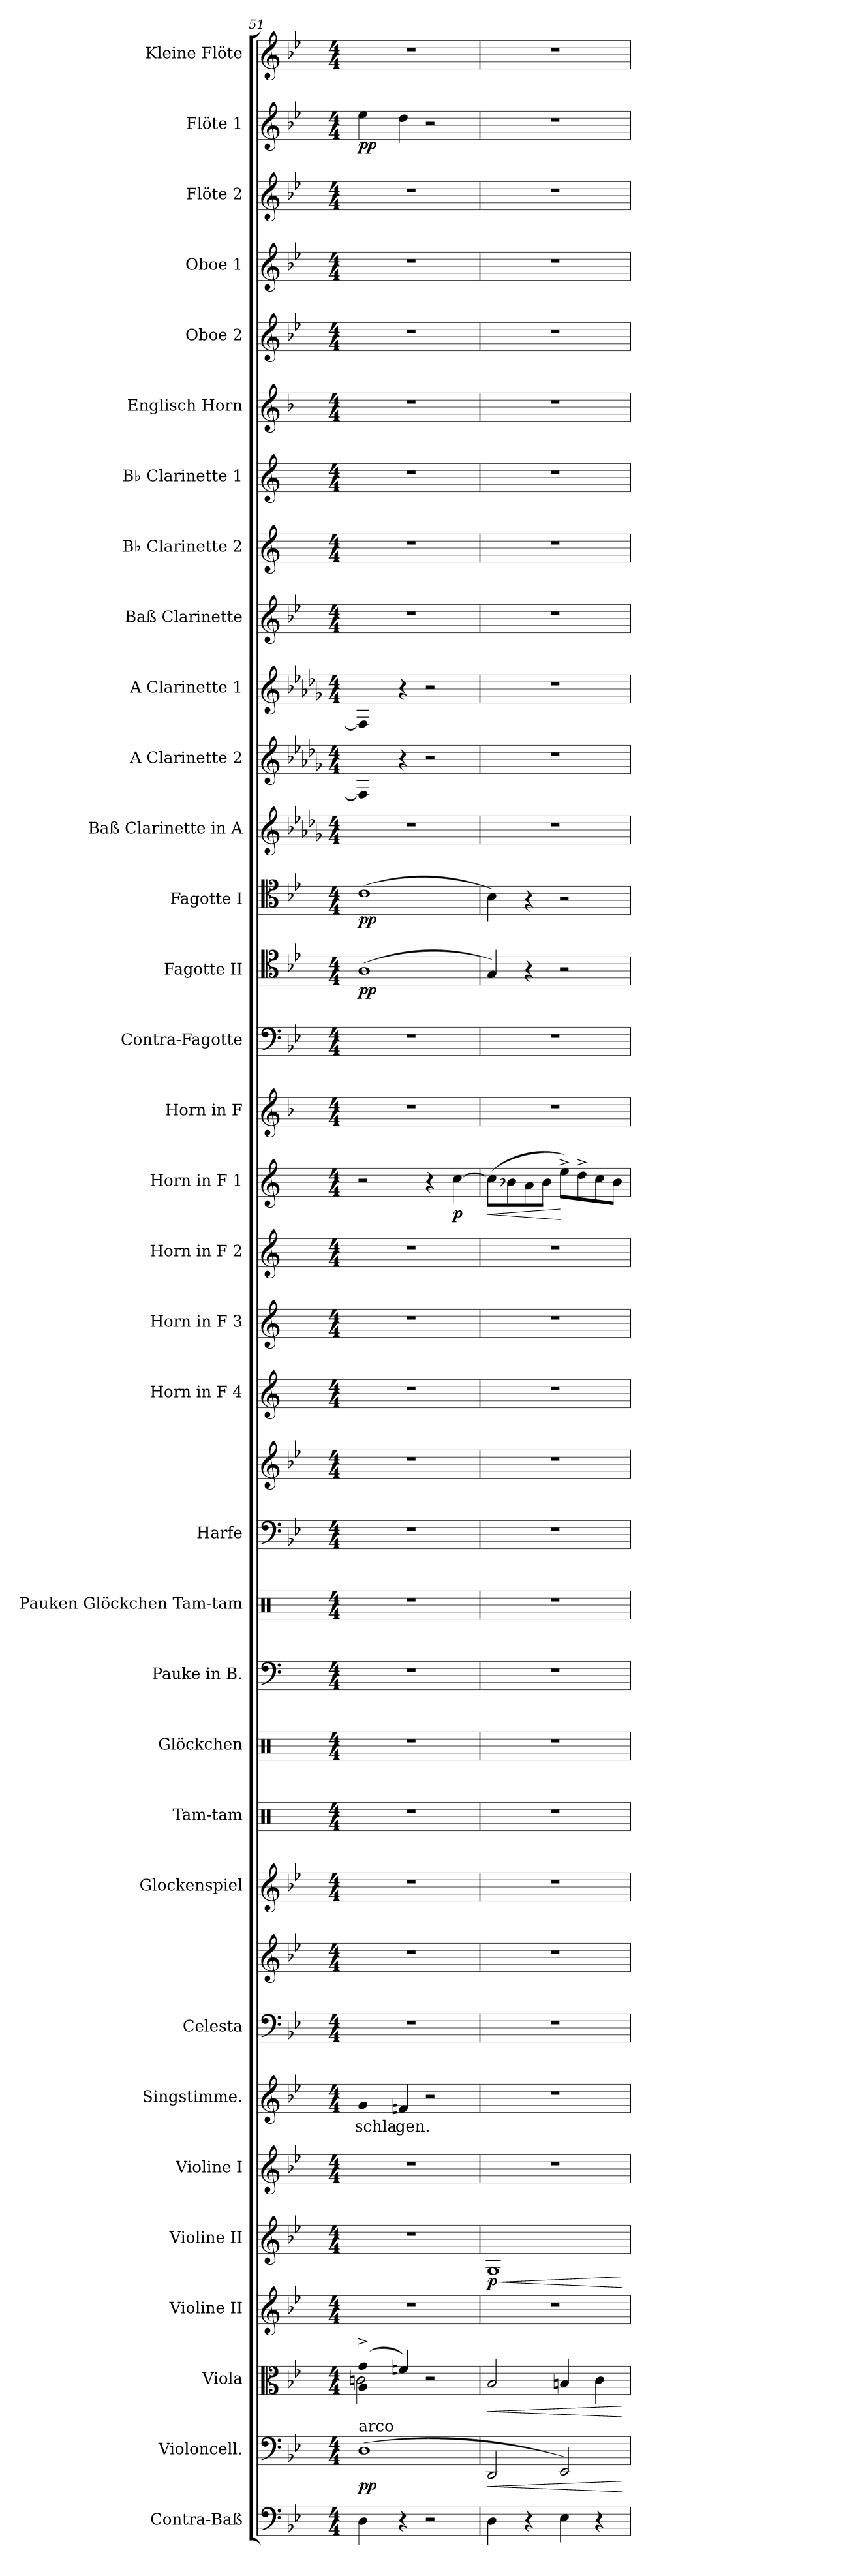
**kern	**kern	**dynam	**kern	**dynam	**kern	**kern	**dynam	**kern	**kern	**text	**kern	**kern	**kern	**kern	**kern	**kern	**kern	**kern	**kern	**kern	**kern	**kern	**kern	**dynam	**kern	**kern	**kern	**dynam	**kern	**dynam	**kern	**kern	**kern	**kern	**kern	**kern	**kern	**kern	**kern	**kern	**kern	**dynam	**kern
*part34	*part33	*part33	*part32	*part32	*part31	*part30	*part30	*part29	*part28	*part28	*part27	*part27	*part26	*part25	*part24	*part23	*part22	*part21	*part21	*part20	*part19	*part18	*part17	*part17	*part16	*part15	*part14	*part14	*part13	*part13	*part12	*part11	*part10	*part9	*part8	*part7	*part6	*part5	*part4	*part3	*part2	*part2	*part1
*staff36	*staff35	*staff35	*staff34	*staff34	*staff33	*staff32	*staff32	*staff31	*staff30	*staff30	*staff29	*staff28	*staff27	*staff26	*staff25	*staff24	*staff23	*staff22	*staff21	*staff20	*staff19	*staff18	*staff17	*staff17	*staff16	*staff15	*staff14	*staff14	*staff13	*staff13	*staff12	*staff11	*staff10	*staff9	*staff8	*staff7	*staff6	*staff5	*staff4	*staff3	*staff2	*staff2	*staff1
*I"Contra-Baß	*I"Violoncell.	*	*I"Viola	*	*I"Violine II	*I"Violine II	*	*I"Violine I	*I"Singstimme.	*	*I"Celesta	*	*I"Glockenspiel	*I"Tam-tam	*I"Glöckchen	*I"Pauke in B.	*I"Pauken  Glöckchen Tam-tam	*I"Harfe	*	*I"Horn in F 4	*I"Horn in F 3	*I"Horn in F 2	*I"Horn in F 1	*	*I"Horn in F	*I"Contra-Fagotte	*I"Fagotte II	*	*I"Fagotte I	*	*I"Baß Clarinette in A	*I"A Clarinette 2	*I"A Clarinette 1	*I"Baß Clarinette	*I"B♭ Clarinette 2	*I"B♭ Clarinette 1	*I"Englisch Horn	*I"Oboe 2	*I"Oboe 1	*I"Flöte 2	*I"Flöte 1	*	*I"Kleine Flöte
*I'C.-B.	*I'Vc.	*	*I'Vla.	*	*I'Vln. II	*I'Vln. II	*	*I'Vln. I	*I'Sgst.	*	*I'Cel.	*	*I'Glk.	*I'Tam-tam	*I'Gl.	*I'Pauke	*I'Tam-tam	*I'Hfe.	*	*I'Hn. 4	*I'Hn. 3	*I'Hn. 2	*I'Hn. 1	*	*	*I'C.-Fg.	*I'Fg. II	*	*I'Fg. I	*	*	*I'A Cl. 2	*I'A Cl. 1	*I'B. Cl.	*I'B♭ Cl. 2	*I'B♭ Cl. 1	*I'E. H.	*I'Ob. 2	*I'Ob. 1	*I'Fl. 2	*I'Fl. 1	*	*I'Kl. Fl.
*clefF4	*clefF4	*	*clefC3	*	*clefG2	*clefG2	*	*clefG2	*clefG2	*	*clefF4	*clefG2	*clefG2	*clefX	*clefX	*clefF4	*clefX	*clefF4	*clefG2	*clefG2	*clefG2	*clefG2	*clefG2	*	*clefG2	*clefF4	*clefC4	*	*clefC4	*	*clefG2	*clefG2	*clefG2	*clefG2	*clefG2	*clefG2	*clefG2	*clefG2	*clefG2	*clefG2	*clefG2	*	*clefG2
*ITrd7c12	*	*	*	*	*	*	*	*	*	*	*ITrd-7c-12	*ITrd-7c-12	*ITrd-14c-24	*	*	*	*	*	*	*ITrd4c7	*ITrd4c7	*ITrd4c7	*ITrd4c7	*	*ITrd4c7	*ITrd7c12	*	*	*	*	*ITrd2c3	*ITrd2c3	*ITrd2c3	*ITrd8c14	*ITrd1c2	*ITrd1c2	*ITrd4c7	*	*	*	*	*	*ITrd-7c-12
*k[b-e-]	*k[b-e-]	*	*k[b-e-]	*	*k[b-e-]	*k[b-e-]	*	*k[b-e-]	*k[b-e-]	*	*k[b-e-]	*k[b-e-]	*k[b-e-]	*k[]	*k[]	*k[]	*k[]	*k[b-e-]	*k[b-e-]	*k[b-]	*k[b-]	*k[b-]	*k[b-]	*	*k[b-e-]	*k[b-e-]	*k[b-e-]	*	*k[b-e-]	*	*k[b-e-]	*k[b-e-]	*k[b-e-]	*k[b-e-]	*k[b-e-]	*k[b-e-]	*k[b-e-]	*k[b-e-]	*k[b-e-]	*k[b-e-]	*k[b-e-]	*	*k[b-e-]
*M4/4	*M4/4	*	*M4/4	*	*M4/4	*M4/4	*	*M4/4	*M4/4	*	*M4/4	*M4/4	*M4/4	*M4/4	*M4/4	*M4/4	*M4/4	*M4/4	*M4/4	*M4/4	*M4/4	*M4/4	*M4/4	*	*M4/4	*M4/4	*M4/4	*	*M4/4	*	*M4/4	*M4/4	*M4/4	*M4/4	*M4/4	*M4/4	*M4/4	*M4/4	*M4/4	*M4/4	*M4/4	*	*M4/4
=51	=51	=51	=51	=51	=51	=51	=51	=51	=51	=51	=51	=51	=51	=51	=51	=51	=51	=51	=51	=51	=51	=51	=51	=51	=51	=51	=51	=51	=51	=51	=51	=51	=51	=51	=51	=51	=51	=51	=51	=51	=51	=51	=51
*	*	*	*^	*	*	*	*	*	*	*	*	*	*	*	*	*	*	*	*	*	*	*	*	*	*	*	*	*	*	*	*	*	*	*	*	*	*	*	*	*	*	*	*
!	!LO:TX:a:t=arco	!	!	!	!	!	!	!	!	!	!	!	!	!	!	!	!	!	!	!	!	!	!	!	!	!	!	!	!	!	!	!	!	!	!	!	!	!	!	!	!	!	!	!
!	!	!LO:DY:b	!	!	!	!	!	!	!	!	!LO:LY:b	!	!	!	!	!	!	!	!	!	!	!	!	!	!	!	!	!	!LO:DY:b	!	!LO:DY:b	!	!	!	!	!	!	!	!	!	!	!	!LO:DY:b	!
4DD\	(1D	pp	(4A/^ 4g/^	2cn\	.	1r	1r	.	1r	4g/	-schla-	1r	1r	1r	1r	1r	1r	1r	1r	1r	1r	1r	1r	2r	.	1r	1r	(1A	pp	(1c	pp	1r	4D/]	4D/]	1r	1r	1r	1r	1r	1r	1r	4ee-\	pp	1r
!	!	!	!	!	!	!	!	!	!	!	!LO:LY:b	!	!	!	!	!	!	!	!	!	!	!	!	!	!	!	!	!	!	!	!	!	!	!	!	!	!	!	!	!	!	!	!	!
4r	.	.	4fn/)	.	.	.	.	.	.	4fn/	-gen.	.	.	.	.	.	.	.	.	.	.	.	.	.	.	.	.	.	.	.	.	.	4r	4r	.	.	.	.	.	.	.	4dd\	.	.
2r	.	.	2r	2ryy	.	.	.	.	.	2r	.	.	.	.	.	.	.	.	.	.	.	.	.	4r	.	.	.	.	.	.	.	.	2r	2r	.	.	.	.	.	.	.	2r	.	.
!	!	!	!	!	!	!	!	!	!	!	!	!	!	!	!	!	!	!	!	!	!	!	!	!	!LO:DY:b	!	!	!	!	!	!	!	!	!	!	!	!	!	!	!	!	!	!	!
.	.	.	.	.	.	.	.	.	.	.	.	.	.	.	.	.	.	.	.	.	.	.	.	[4f\	p	.	.	.	.	.	.	.	.	.	.	.	.	.	.	.	.	.	.	.
*	*	*	*v	*v	*	*	*	*	*	*	*	*	*	*	*	*	*	*	*	*	*	*	*	*	*	*	*	*	*	*	*	*	*	*	*	*	*	*	*	*	*	*	*	*
=52	=52	=52	=52	=52	=52	=52	=52	=52	=52	=52	=52	=52	=52	=52	=52	=52	=52	=52	=52	=52	=52	=52	=52	=52	=52	=52	=52	=52	=52	=52	=52	=52	=52	=52	=52	=52	=52	=52	=52	=52	=52	=52	=52
!	!	!LO:HP:b	!	!LO:HP:b	!	!	!LO:HP:b	!	!	!	!	!	!	!	!	!	!	!	!	!	!	!	!	!LO:HP:b	!	!	!	!	!	!	!	!	!	!	!	!	!	!	!	!	!	!	!
!	!	!	!	!	!	!	!LO:DY:n=1:b	!	!	!	!	!	!	!	!	!	!	!	!	!	!	!	!	!	!	!	!	!	!	!	!	!	!	!	!	!	!	!	!	!	!	!	!
4DD\	2DD/	<	2B-/	<	1r	1G	< p	1r	1r	.	1r	1r	1r	1r	1r	1r	1r	1r	1r	1r	1r	1r	(8f\L]	<	1r	1r	4G/)	.	4B-\)	.	1r	1r	1r	1r	1r	1r	1r	1r	1r	1r	1r	.	1r
.	.	.	.	.	.	.	.	.	.	.	.	.	.	.	.	.	.	.	.	.	.	.	8e-X\	.	.	.	.	.	.	.	.	.	.	.	.	.	.	.	.	.	.	.	.
4r	.	.	.	.	.	.	.	.	.	.	.	.	.	.	.	.	.	.	.	.	.	.	8d\	.	.	.	4r	.	4r	.	.	.	.	.	.	.	.	.	.	.	.	.	.
.	.	.	.	.	.	.	.	.	.	.	.	.	.	.	.	.	.	.	.	.	.	.	8e-\J	.	.	.	.	.	.	.	.	.	.	.	.	.	.	.	.	.	.	.	.
4EE-\	2EE-/)	.	4Bn/	.	.	.	.	.	.	.	.	.	.	.	.	.	.	.	.	.	.	.	8a^\L)	[	.	.	2r	.	2r	.	.	.	.	.	.	.	.	.	.	.	.	.	.
.	.	.	.	.	.	.	.	.	.	.	.	.	.	.	.	.	.	.	.	.	.	.	8g^\	.	.	.	.	.	.	.	.	.	.	.	.	.	.	.	.	.	.	.	.
4r	.	.	4c\	.	.	.	.	.	.	.	.	.	.	.	.	.	.	.	.	.	.	.	8f\	.	.	.	.	.	.	.	.	.	.	.	.	.	.	.	.	.	.	.	.
.	.	.	.	.	.	.	.	.	.	.	.	.	.	.	.	.	.	.	.	.	.	.	8e-\J	.	.	.	.	.	.	.	.	.	.	.	.	.	.	.	.	.	.	.	.
.	.	[	.	[	.	.	[	.	.	.	.	.	.	.	.	.	.	.	.	.	.	.	.	.	.	.	.	.	.	.	.	.	.	.	.	.	.	.	.	.	.	.	.
=	=	=	=	=	=	=	=	=	=	=	=	=	=	=	=	=	=	=	=	=	=	=	=	=	=	=	=	=	=	=	=	=	=	=	=	=	=	=	=	=	=	=	=
*-	*-	*-	*-	*-	*-	*-	*-	*-	*-	*-	*-	*-	*-	*-	*-	*-	*-	*-	*-	*-	*-	*-	*-	*-	*-	*-	*-	*-	*-	*-	*-	*-	*-	*-	*-	*-	*-	*-	*-	*-	*-	*-	*-
